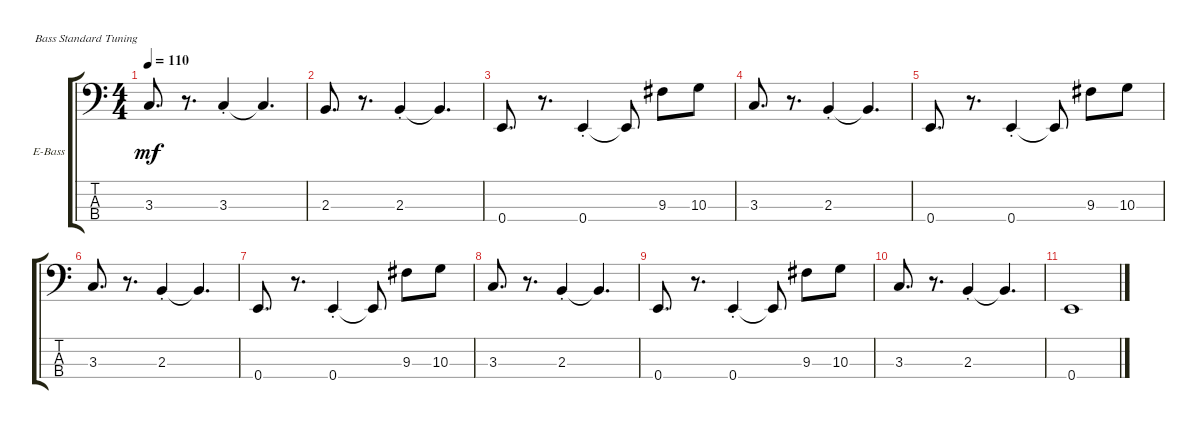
\defaultSystemsLayout 4
\bracketExtendMode groupsimilarinstruments
\firstSystemTrackNameOrientation horizontal
\otherSystemsTrackNameOrientation horizontal
\track ("Bass" "E-Bass") {instrument electricbassfinger}
\staff {score tabs}
\tuning (G2 D2 A1 E1)
\ts (4 4)
\tempo 110
\clef f4
\ks c
3.3.8{d dy mf} r.8{d} 3.3{st}.4 3.3{t}.4{d} |
2.3.8{d} r.8{d} 2.3{st}.4 2.3{t}.4{d} |
0.4.8{d} r.8{d} 0.4{st}.4 0.4{t}.8 9.3.8 10.3.8 |
3.3.8{d} r.8{d} 2.3{st}.4 2.3{t}.4{d} |
0.4.8{d} r.8{d} 0.4{st}.4 0.4{t}.8 9.3.8 10.3.8 |
3.3.8{d} r.8{d} 2.3{st}.4 2.3{t}.4{d} |
0.4.8{d} r.8{d} 0.4{st}.4 0.4{t}.8 9.3.8 10.3.8 |
3.3.8{d} r.8{d} 2.3{st}.4 2.3{t}.4{d} |
0.4.8{d} r.8{d} 0.4{st}.4 0.4{t}.8 9.3.8 10.3.8 |
3.3.8{d} r.8{d} 2.3{st}.4 2.3{t}.4{d} |
0.4.1
